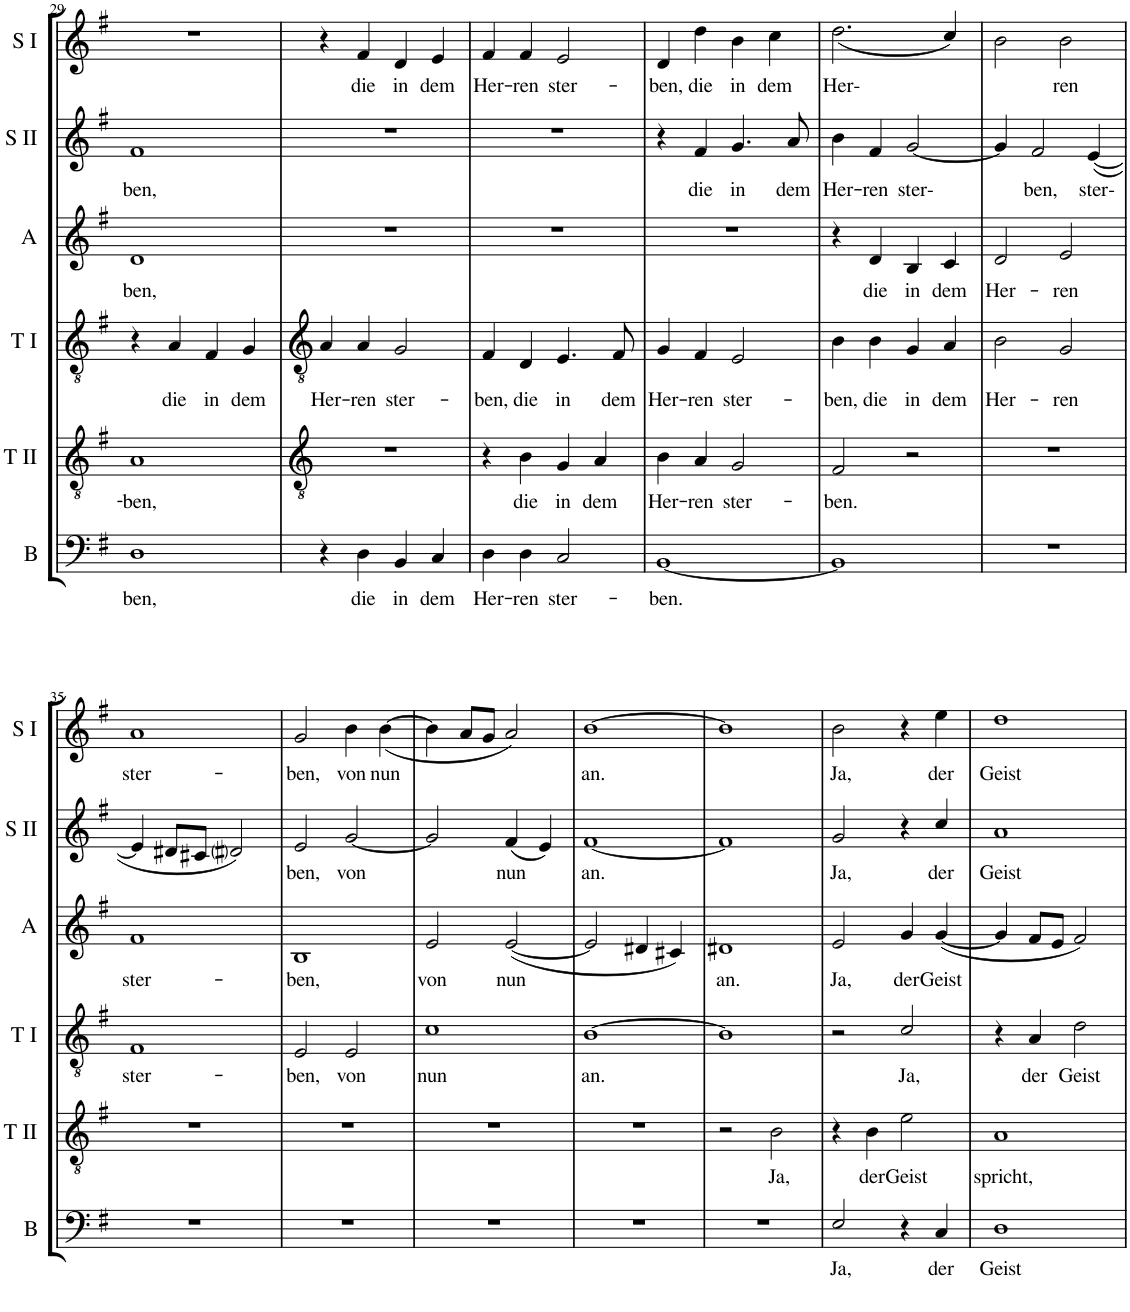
**kern	**text	**kern	**text	**kern	**text	**kern	**text	**kern	**text	**kern	**text
*part6	*part6	*part5	*part5	*part4	*part4	*part3	*part3	*part2	*part2	*part1	*part1
*staff6	*staff6	*staff5	*staff5	*staff4	*staff4	*staff3	*staff3	*staff2	*staff2	*staff1	*staff1
*I"Bass	*	*I"Tenor II	*	*I"Tenor I	*	*I"Alto	*	*I"Soprano II	*	*I"Soprano I	*
*I'B	*	*I'T II	*	*I'T I	*	*I'A	*	*I'S II	*	*I'S I	*
!!LO:PB:g=z
*clefF4	*	*clefGv2	*	*clefGv2	*	*clefG2	*	*clefG2	*	*clefG2	*
*k[f#]	*	*k[f#]	*	*k[f#]	*	*k[f#]	*	*k[f#]	*	*k[f#]	*
*G:	*	*G:	*	*G:	*	*G:	*	*G:	*	*G:	*
*M2/2	*	*M2/2	*	*M2/2	*	*M2/2	*	*M2/2	*	*M2/2	*
*met(c|)	*	*met(c|)	*	*met(c|)	*	*met(c|)	*	*met(c|)	*	*met(c|)	*
=29	=29	=29	=29	=29	=29	=29	=29	=29	=29	=29	=29
!	!LO:LY:b	!	!LO:LY:b	!	!	!	!LO:LY:b	!	!LO:LY:b	!	!
1D	ben,	1A	-ben,	4r	.	1d	ben,	1f#	ben,	1r	.
!	!	!	!	!	!LO:LY:b	!	!	!	!	!	!
.	.	.	.	4A/	die	.	.	.	.	.	.
!	!	!	!	!	!LO:LY:b	!	!	!	!	!	!
.	.	.	.	4F#/	in	.	.	.	.	.	.
!	!	!	!	!	!LO:LY:b	!	!	!	!	!	!
.	.	.	.	4G/	dem	.	.	.	.	.	.
=30	=30	=30	=30	=30	=30	=30	=30	=30	=30	=30	=30
!	!	!	!	!	!LO:LY:b	!	!	!	!	!	!
4r	.	1r	.	4A/	Her-	1r	.	1r	.	4r	.
!	!LO:LY:b	!	!	!	!LO:LY:b	!	!	!	!	!	!LO:LY:b
4D\	die	.	.	4A/	-ren	.	.	.	.	4f#/	die
!	!LO:LY:b	!	!	!	!LO:LY:b	!	!	!	!	!	!LO:LY:b
4BB/	in	.	.	2G/	ster-	.	.	.	.	4d/	in
!	!LO:LY:b	!	!	!	!	!	!	!	!	!	!LO:LY:b
4C/	dem	.	.	.	.	.	.	.	.	4e/	dem
=31	=31	=31	=31	=31	=31	=31	=31	=31	=31	=31	=31
!	!LO:LY:b	!	!	!	!LO:LY:b	!	!	!	!	!	!LO:LY:b
4D\	Her-	4r	.	4F#/	-ben,	1r	.	1r	.	4f#/	Her-
!	!LO:LY:b	!	!LO:LY:b	!	!LO:LY:b	!	!	!	!	!	!LO:LY:b
4D\	-ren	4B\	die	4D/	die	.	.	.	.	4f#/	-ren
!	!LO:LY:b	!	!LO:LY:b	!	!LO:LY:b	!	!	!	!	!	!LO:LY:b
2C/	ster-	4G/	in	4.E/	in	.	.	.	.	2e/	ster-
!	!	!	!LO:LY:b	!	!	!	!	!	!	!	!
.	.	4A/	dem	.	.	.	.	.	.	.	.
!	!	!	!	!	!LO:LY:b	!	!	!	!	!	!
.	.	.	.	8F#/	dem	.	.	.	.	.	.
=32	=32	=32	=32	=32	=32	=32	=32	=32	=32	=32	=32
!	!LO:LY:b	!	!LO:LY:b	!	!LO:LY:b	!	!	!	!	!	!LO:LY:b
[1BB	-ben.	4B\	Her-	4G/	Her-	1r	.	4r	.	4d/	-ben,
!	!	!	!LO:LY:b	!	!LO:LY:b	!	!	!	!LO:LY:b	!	!LO:LY:b
.	.	4A/	-ren	4F#/	-ren	.	.	4f#/	die	4dd\	die
!	!	!	!LO:LY:b	!	!LO:LY:b	!	!	!	!LO:LY:b	!	!LO:LY:b
.	.	2G/	ster-	2E/	ster-	.	.	4.g/	in	4b\	in
!	!	!	!	!	!	!	!	!	!	!	!LO:LY:b
.	.	.	.	.	.	.	.	.	.	4cc\	dem
!	!	!	!	!	!	!	!	!	!LO:LY:b	!	!
.	.	.	.	.	.	.	.	8a/	dem	.	.
=33	=33	=33	=33	=33	=33	=33	=33	=33	=33	=33	=33
!	!	!	!LO:LY:b	!	!LO:LY:b	!	!	!	!LO:LY:b	!	!LO:LY:b
1BB]	.	2F#/	-ben.	4B\	-ben,	4r	.	4b\	Her-	(<2.dd\	Her-
!	!	!	!	!	!LO:LY:b	!	!LO:LY:b	!	!LO:LY:b	!	!
.	.	.	.	4B\	die	4d/	die	4f#/	-ren	.	.
!	!	!	!	!	!LO:LY:b	!	!LO:LY:b	!	!LO:LY:b	!	!
.	.	2r	.	4G/	in	4B/	in	[2g/	ster-	.	.
!	!	!	!	!	!LO:LY:b	!	!LO:LY:b	!	!	!	!
.	.	.	.	4A/	dem	4c/	dem	.	.	4cc/)	.
=34	=34	=34	=34	=34	=34	=34	=34	=34	=34	=34	=34
!	!	!	!	!	!LO:LY:b	!	!LO:LY:b	!	!	!	!
1r	.	1r	.	2B\	Her-	2d/	Her-	4g/]	.	2b\	.
!	!	!	!	!	!	!	!	!	!LO:LY:b	!	!
.	.	.	.	.	.	.	.	2f#/	ben,	.	.
!	!	!	!	!	!LO:LY:b	!	!LO:LY:b	!	!	!	!LO:LY:b
.	.	.	.	2G/	-ren	2e/	-ren	.	.	2b\	ren
!	!	!	!	!	!	!	!	!	!LO:LY:b	!	!
.	.	.	.	.	.	.	.	(<[4e/	ster-	.	.
!!LO:LB:g=z
=35	=35	=35	=35	=35	=35	=35	=35	=35	=35	=35	=35
!	!	!	!	!	!LO:LY:b	!	!LO:LY:b	!	!	!	!LO:LY:b
1r	.	1r	.	1F#	ster-	1f#	ster-	4e/]	.	1a	ster-
.	.	.	.	.	.	.	.	8d#X/L	.	.	.
.	.	.	.	.	.	.	.	8c#X/J	.	.	.
.	.	.	.	.	.	.	.	2d#i/)	.	.	.
=36	=36	=36	=36	=36	=36	=36	=36	=36	=36	=36	=36
!	!	!	!	!	!LO:LY:b	!	!LO:LY:b	!	!LO:LY:b	!	!LO:LY:b
1r	.	1r	.	2E/	-ben,	1B	-ben,	2e/	ben,	2g/	-ben,
!	!	!	!	!	!LO:LY:b	!	!	!	!LO:LY:b	!	!LO:LY:b
.	.	.	.	2E/	von	.	.	[2g/	von	4b\	von
!	!	!	!	!	!	!	!	!	!	!	!LO:LY:b
.	.	.	.	.	.	.	.	.	.	(<[4b\	nun
=37	=37	=37	=37	=37	=37	=37	=37	=37	=37	=37	=37
!	!	!	!	!	!LO:LY:b	!	!LO:LY:b	!	!	!	!
1r	.	1r	.	1c	nun	2e/	von	2g/]	.	4b\]	.
.	.	.	.	.	.	.	.	.	.	8a/L	.
.	.	.	.	.	.	.	.	.	.	8g/J	.
!	!	!	!	!	!	!	!LO:LY:b	!	!LO:LY:b	!	!
.	.	.	.	.	.	(<[2e/	nun	(<4f#/	nun	2a/)	.
.	.	.	.	.	.	.	.	4e/)	.	.	.
=38	=38	=38	=38	=38	=38	=38	=38	=38	=38	=38	=38
!	!	!	!	!	!LO:LY:b	!	!	!	!LO:LY:b	!	!LO:LY:b
1r	.	1r	.	[1B	an.	2e/]	.	[1f#	an.	[1b	an.
.	.	.	.	.	.	4d#X/	.	.	.	.	.
.	.	.	.	.	.	4c#X/)	.	.	.	.	.
=39	=39	=39	=39	=39	=39	=39	=39	=39	=39	=39	=39
!	!	!	!	!	!	!	!LO:LY:b	!	!	!	!
1r	.	2r	.	1B]	.	1d#X	an.	1f#]	.	1b]	.
!	!	!	!LO:LY:b	!	!	!	!	!	!	!	!
.	.	2B\	Ja,	.	.	.	.	.	.	.	.
=40	=40	=40	=40	=40	=40	=40	=40	=40	=40	=40	=40
!	!LO:LY:b	!	!	!	!	!	!LO:LY:b	!	!LO:LY:b	!	!LO:LY:b
2E/	Ja,	4r	.	2r	.	2e/	Ja,	2g/	Ja,	2b\	Ja,
!	!	!	!LO:LY:b	!	!	!	!	!	!	!	!
.	.	4B\	der	.	.	.	.	.	.	.	.
!	!	!	!LO:LY:b	!	!LO:LY:b	!	!LO:LY:b	!	!	!	!
4r	.	2e\	Geist	2c/	Ja,	4g/	der	4r	.	4r	.
!	!LO:LY:b	!	!	!	!	!	!LO:LY:b	!	!LO:LY:b	!	!LO:LY:b
4C/	der	.	.	.	.	(<[4g/	Geist	4cc/	der	4ee\	der
=41	=41	=41	=41	=41	=41	=41	=41	=41	=41	=41	=41
!	!LO:LY:b	!	!LO:LY:b	!	!	!	!	!	!LO:LY:b	!	!LO:LY:b
1D	Geist	1A	spricht,	4r	.	4g/]	.	1a	Geist	1dd	Geist
!	!	!	!	!	!LO:LY:b	!	!	!	!	!	!
.	.	.	.	4A/	der	8f#/L	.	.	.	.	.
.	.	.	.	.	.	8e/J	.	.	.	.	.
!	!	!	!	!	!LO:LY:b	!	!	!	!	!	!
.	.	.	.	2d\	Geist	2f#/)	.	.	.	.	.
=	=	=	=	=	=	=	=	=	=	=	=
*-	*-	*-	*-	*-	*-	*-	*-	*-	*-	*-	*-
